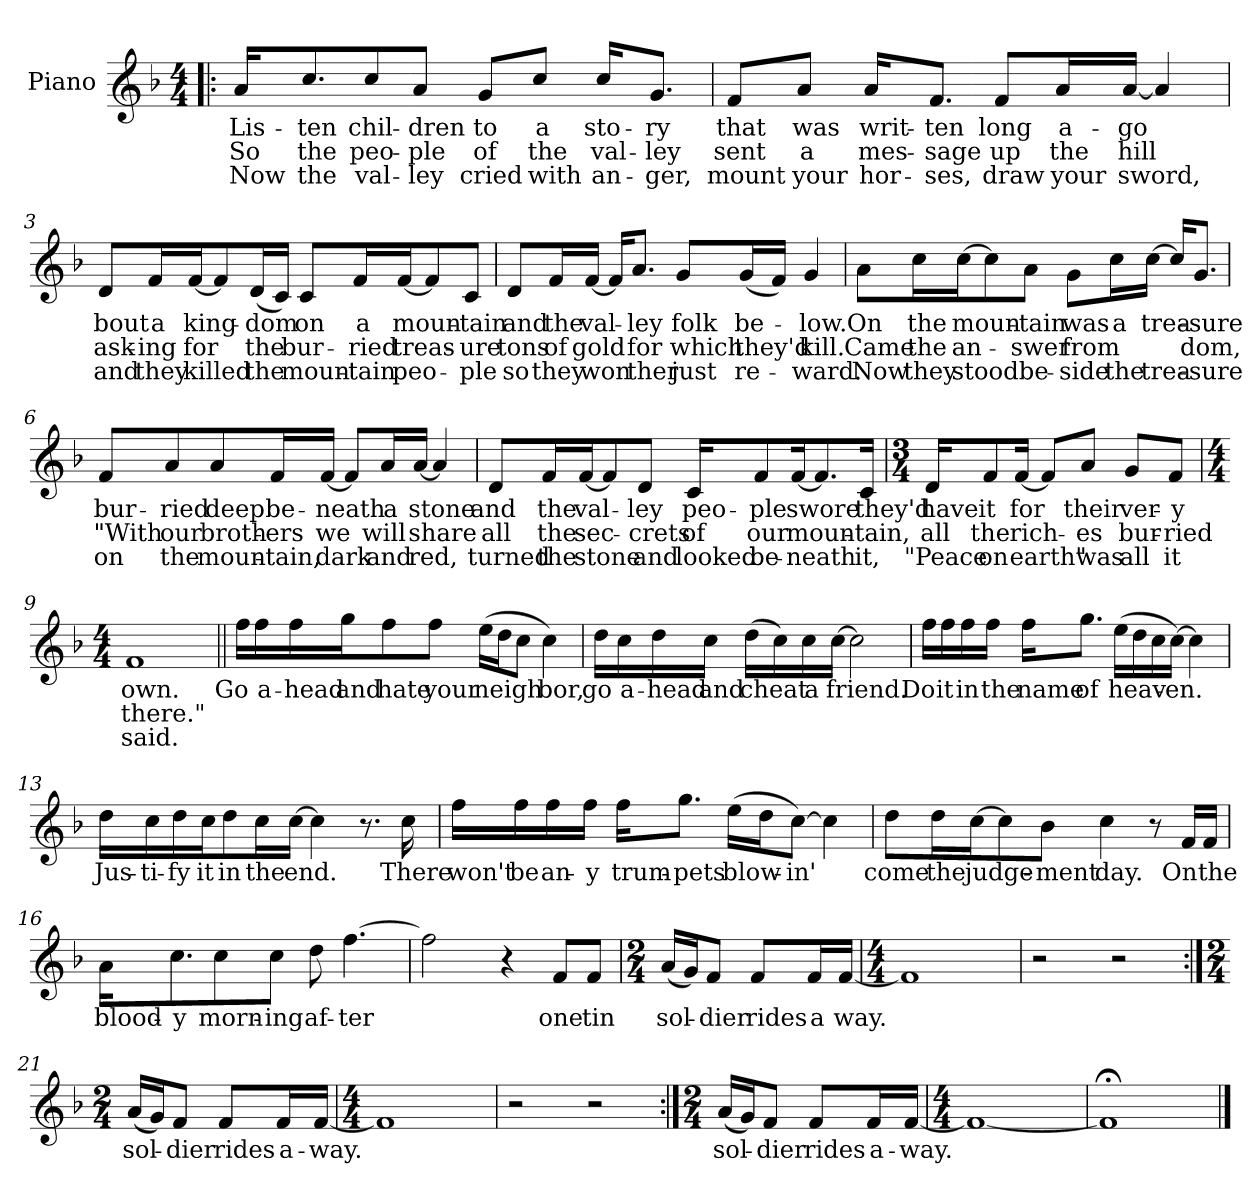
**kern	**text	**text	**text
*part1	*part1	*part1	*part1
*staff1	*staff1	*staff1	*staff1
*I"Piano	*	*	*
*I'Pno.	*	*	*
*clefG2	*	*	*
*k[b-]	*	*	*
*F:	*	*	*
*M4/4	*	*	*
=1!|:	=1!|:	=1!|:	=1!|:
16a/KL	Lis-	So	Now
8.cc/	-ten	the	the
8cc/	chil-	peo-	val-
8a/J	-dren	-ple	-ley
8g/L	to	of	cried
8cc/J	a	the	with
16cc/KL	sto-	val-	an-
8.g/J	-ry	-ley	-ger,
=2	=2	=2	=2
8f/L	that	sent	mount
8a/J	was	a	your
16a/KL	writ-	mes-	hor-
8.f/J	-ten	-sage	-ses,
8f/L	long	up	draw
16a/L	a-	the	your
[16a/JJ	-go	hill	sword,
4a/]	.	.	.
!!LO:LB:g=z
=3	=3	=3	=3
8d/L	bout	ask-	and
16f/L	a	-ing	they
[16f/J	king-	for	killed
8f/]	.	.	.
(16d/L	-dom	the	the
16c/JJ)	.	.	.
8c/L	on	bur-	moun-
16f/L	a	-ried	-tain
[16f/J	moun-	treas-	peo-
8f/]	.	.	.
8c/J	-tain	-ure	-ple
=4	=4	=4	=4
8d/L	and	tons	so
16f/L	the	of	they
[16f/JJ	val-	gold	won
16f/KL]	.	.	.
8.a/J	-ley	for	ther
8g/L	folk	which	just
(16g/L	be-	they'd	re-
16f/JJ)	.	.	.
4g/	-low.	kill.	-ward.
!!LO:LB:g=z
=5	=5	=5	=5
8a\L	On	Came	Now
16cc\L	the	the	they
[16cc\J	moun-	an-	stood
8cc\]	.	.	.
8a\J	-tain	-swer	be-
8g\L	was	from	-side
16cc\L	a	.	the
[16cc\JJ	trea-	.	trea-
16cc/KL]	.	.	.
8.g/J	-sure	-dom,	-sure
=6	=6	=6	=6
8f/L	bur-	"With	on
8a/	-ried	our	the
8a/	deep	broth-	moun-
16f/L	be-	-ers	-tain,
[16f/JJ	-neath	we	dark
8f/L]	.	.	.
16a/L	a	will	and
[16a/JJ	stone	share	red,
4a/]	.	.	.
!!LO:LB:g=z
=7	=7	=7	=7
8d/L	and	all	turned
16f/L	the	the	the
[16f/J	val-	sec-	stone
8f/]	.	.	.
8d/J	-ley	-crets	and
16c/KL	peo-	of	looked
8f/	-ple	our	be-
[16f/K	-swore	moun-	-neath
8.f/]	.	.	.
16c/Jk	they'd	-tain,	it,
=8	=8	=8	=8
*M3/4	*	*	*
16d/KL	have	all	"Peace
8f/	it	the	on
[16f/Jk	for	rich-	earth"
8f/L]	.	.	.
8a/J	their	-es	was
8g/L	ver-	bur-	all
8f/J	-y	-ried	it
!!LO:LB:g=z
=9	=9	=9	=9
*M4/4	*	*	*
1f	own.	there."	said.
=10||	=10||	=10||	=10||
16ff\LL	Go	.	.
16ff\	a-	.	.
16ff\	-head	.	.
16gg\J	and	.	.
8ff\	hate	.	.
8ff\J	your	.	.
(16ee\LL	neigh	.	.
16dd\J	.	.	.
8cc\J	.	.	.
4cc\)	bor,	.	.
=11	=11	=11	=11
16dd\LL	go	.	.
16cc\	a-	.	.
16dd\	-head	.	.
16cc\JJ	and	.	.
(16dd\LL	cheat	.	.
16cc\)	.	.	.
16cc\	a	.	.
[16cc\JJ	friend.	.	.
2cc\]	.	.	.
!!LO:LB:g=z
=12	=12	=12	=12
16ff\LL	Do	.	.
16ff\	it	.	.
16ff\	in	.	.
16ff\JJ	the	.	.
16ff\KL	name	.	.
8.gg\J	of	.	.
(16ee\LL	heav-	.	.
16dd\	.	.	.
16cc\	.	.	.
[16cc\JJ)	-en.	.	.
4cc\]	.	.	.
=13	=13	=13	=13
16dd\LL	Jus-	.	.
16cc\	-ti-	.	.
16dd\	-fy	.	.
16cc\J	it	.	.
8dd\	in	.	.
16cc\L	the	.	.
[16cc\JJ	end.	.	.
4cc\]	.	.	.
8.r	.	.	.
16cc\	There	.	.
!!LO:PB:g=z
=14	=14	=14	=14
16ff\LL	won't	.	.
16ff\	be	.	.
16ff\	an-	.	.
16ff\JJ	-y	.	.
16ff\KL	trum-	.	.
8.gg\J	-pets	.	.
(16ee\LL	blow-	.	.
16dd\J	.	.	.
[8cc\J)	-in'	.	.
4cc\]	.	.	.
=15	=15	=15	=15
8dd\L	come	.	.
16dd\L	the	.	.
[16cc\J	judge-	.	.
8cc\]	.	.	.
8b-\J	-ment	.	.
4cc\	day.	.	.
8r	.	.	.
16f/LL	On	.	.
16f/JJ	the	.	.
!!LO:LB:g=z
=16	=16	=16	=16
16a\KL	blood-	.	.
8.cc\	-y	.	.
8cc\	morn-	.	.
8cc\J	-ing	.	.
8dd\	af-	.	.
[4.ff\	-ter	.	.
=17	=17	=17	=17
2ff\]	.	.	.
4r	.	.	.
8f/L	one	.	.
8f/J	tin	.	.
=18	=18	=18	=18
*M2/4	*	*	*
(16a/LL	sol-	.	.
16g/J)	.	.	.
8f/J	-dier	.	.
8f/L	rides	.	.
16f/L	a	.	.
[16f/JJ	way.	.	.
=19	=19	=19	=19
*M4/4	*	*	*
1f]	.	.	.
=20	=20	=20	=20
2r	.	.	.
2r	.	.	.
!!LO:LB:g=z
=21:|!	=21:|!	=21:|!	=21:|!
*M2/4	*	*	*
(16a/LL	sol-	.	.
16g/J)	.	.	.
8f/J	-dier	.	.
8f/L	rides	.	.
16f/L	a-	.	.
[16f/JJ	-way.	.	.
=22	=22	=22	=22
*M4/4	*	*	*
1f]	.	.	.
=23	=23	=23	=23
2r	.	.	.
2r	.	.	.
=24:|!	=24:|!	=24:|!	=24:|!
*M2/4	*	*	*
(16a/LL	sol-	.	.
16g/J)	.	.	.
8f/J	-dier	.	.
8f/L	rides	.	.
16f/L	a-	.	.
[16f/JJ	-way.	.	.
=25	=25	=25	=25
*M4/4	*	*	*
1f_	.	.	.
=26	=26	=26	=26
1f;<]	.	.	.
==	==	==	==
*-	*-	*-	*-
